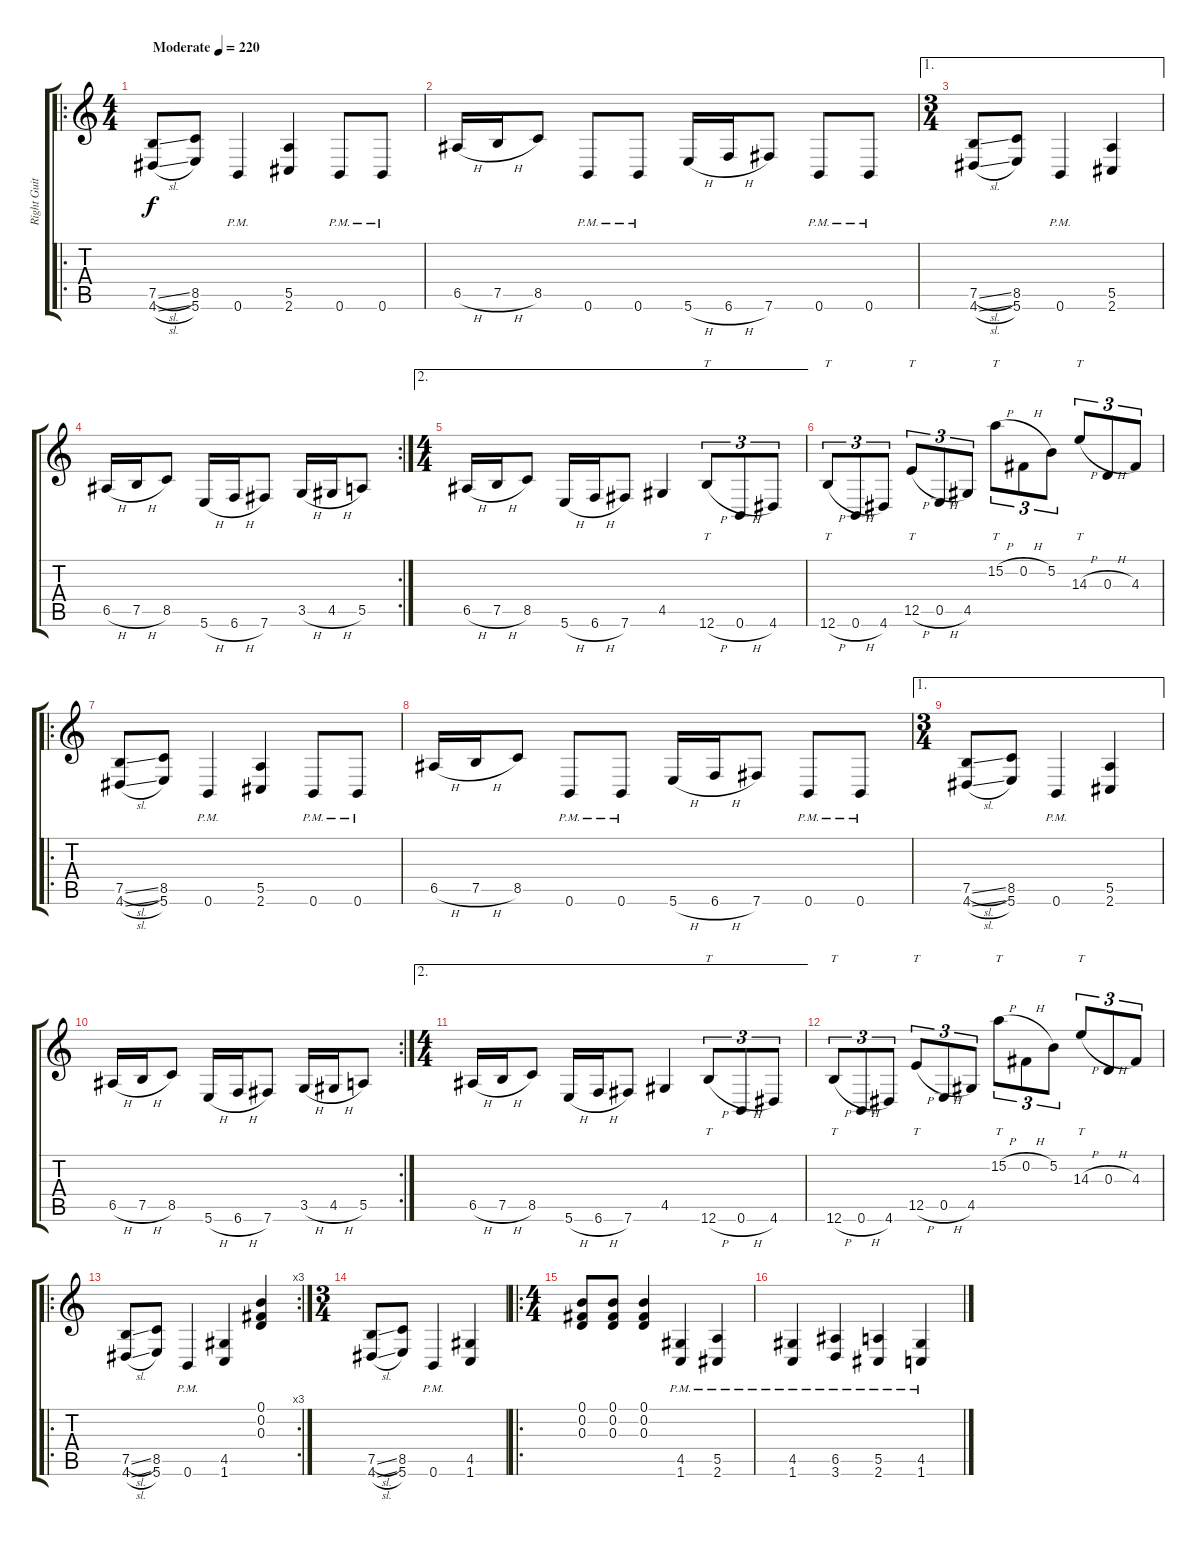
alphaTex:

\track ("Right Guitar" "Right Guit") {instrument distortionguitar}
\staff {score tabs}
\tuning (B3 Gb3 D3 A2 E2 B1) {hide}
\ro
\ts (4 4)
\tempo (220 "Moderate")
\clef g2
\ks c
(7.5{sl} 4.6{sl}).8{dy f instrument distortionguitar} (8.5 5.6).8 0.6{pm}.4 (5.5 2.6).4 0.6{pm}.8 0.6{pm}.8 |
6.5{h}.16 7.5{h}.16 8.5.8 0.6{pm}.8 0.6{pm}.8 5.6{h}.16 6.6{h}.16 7.6.8 0.6{pm}.8 0.6{pm}.8 |
\ae 1
\ts (3 4)
(7.5{sl} 4.6{sl}).8 (8.5 5.6).8 0.6{pm}.4 (5.5 2.6).4 |
\rc 2
6.5{h}.16 7.5{h}.16 8.5.8 5.6{h}.16 6.6{h}.16 7.6.8 3.5{h}.16 4.5{h}.16 5.5.8 |
\ae 2
\ts (4 4)
6.5{h}.16 7.5{h}.16 8.5.8 5.6{h}.16 6.6{h}.16 7.6.8 4.5.4 12.6{h}.8{tt tu (3 2)} 0.6{h}.8{tu (3 2)} 4.6.8{tu (3 2)} |
12.6{h}.8{tt tu (3 2)} 0.6{h}.8{tu (3 2)} 4.6.8{tu (3 2)} 12.5{h}.8{tt tu (3 2)} 0.5{h}.8{tu (3 2)} 4.5.8{tu (3 2)} 15.2{h}.8{tt tu (3 2)} 0.2{h}.8{tu (3 2)} 5.2.8{tu (3 2)} 14.3{h}.8{tt tu (3 2)} 0.3{h}.8{tu (3 2)} 4.3.8{tu (3 2)} |
\ro
(7.5{sl} 4.6{sl}).8 (8.5 5.6).8 0.6{pm}.4 (5.5 2.6).4 0.6{pm}.8 0.6{pm}.8 |
6.5{h}.16 7.5{h}.16 8.5.8 0.6{pm}.8 0.6{pm}.8 5.6{h}.16 6.6{h}.16 7.6.8 0.6{pm}.8 0.6{pm}.8 |
\ae 1
\ts (3 4)
(7.5{sl} 4.6{sl}).8 (8.5 5.6).8 0.6{pm}.4 (5.5 2.6).4 |
\rc 2
6.5{h}.16 7.5{h}.16 8.5.8 5.6{h}.16 6.6{h}.16 7.6.8 3.5{h}.16 4.5{h}.16 5.5.8 |
\ae 2
\ts (4 4)
6.5{h}.16 7.5{h}.16 8.5.8 5.6{h}.16 6.6{h}.16 7.6.8 4.5.4 12.6{h}.8{tt tu (3 2)} 0.6{h}.8{tu (3 2)} 4.6.8{tu (3 2)} |
12.6{h}.8{tt tu (3 2)} 0.6{h}.8{tu (3 2)} 4.6.8{tu (3 2)} 12.5{h}.8{tt tu (3 2)} 0.5{h}.8{tu (3 2)} 4.5.8{tu (3 2)} 15.2{h}.8{tt tu (3 2)} 0.2{h}.8{tu (3 2)} 5.2.8{tu (3 2)} 14.3{h}.8{tt tu (3 2)} 0.3{h}.8{tu (3 2)} 4.3.8{tu (3 2)} |
\ro
\rc 3
(7.5{sl} 4.6{sl}).8 (8.5 5.6).8 0.6{pm}.4 (4.5 1.6).4 (0.1 0.2 0.3).4 |
\ts (3 4)
(7.5{sl} 4.6{sl}).8 (8.5 5.6).8 0.6{pm}.4 (4.5 1.6).4 |
\ro
\ts (4 4)
(0.1 0.2 0.3).8 (0.1 0.2 0.3).8 (0.1 0.2 0.3).4 (4.5{pm} 1.6{pm}).4 (5.5{pm} 2.6{pm}).4 |
(4.5{pm} 1.6{pm}).4 (6.5{pm} 3.6).4 (5.5{pm} 2.6{pm}).4 (4.5{pm} 1.6{pm}).4
